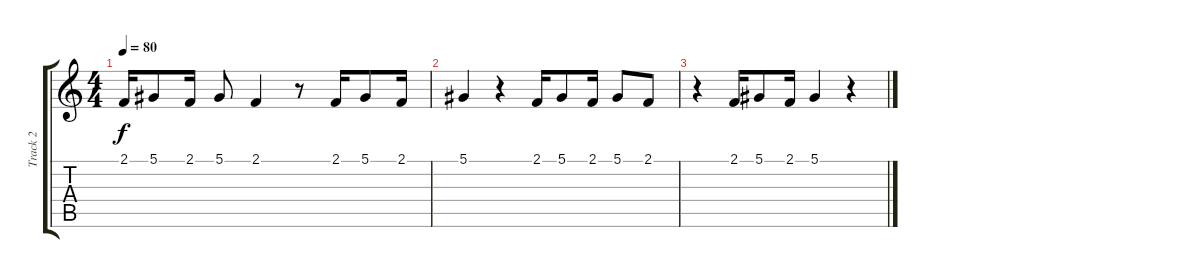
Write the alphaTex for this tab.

\track ("Track 2" "Track 2") {instrument tenorsax}
\staff {score tabs}
\tuning (Eb4 Bb3 Gb3 Db3 Ab2 Eb2) {hide}
\ts (4 4)
\tempo 80
\clef g2
\ks c
2.1.16{dy f} 5.1.8 2.1.16 5.1.8 2.1.4 r.8 2.1.16 5.1.8 2.1.16 |
5.1.4 r.4 2.1.16 5.1.8 2.1.16 5.1.8 2.1.8 |
r.4 2.1.16 5.1.8 2.1.16 5.1.4 r.4
